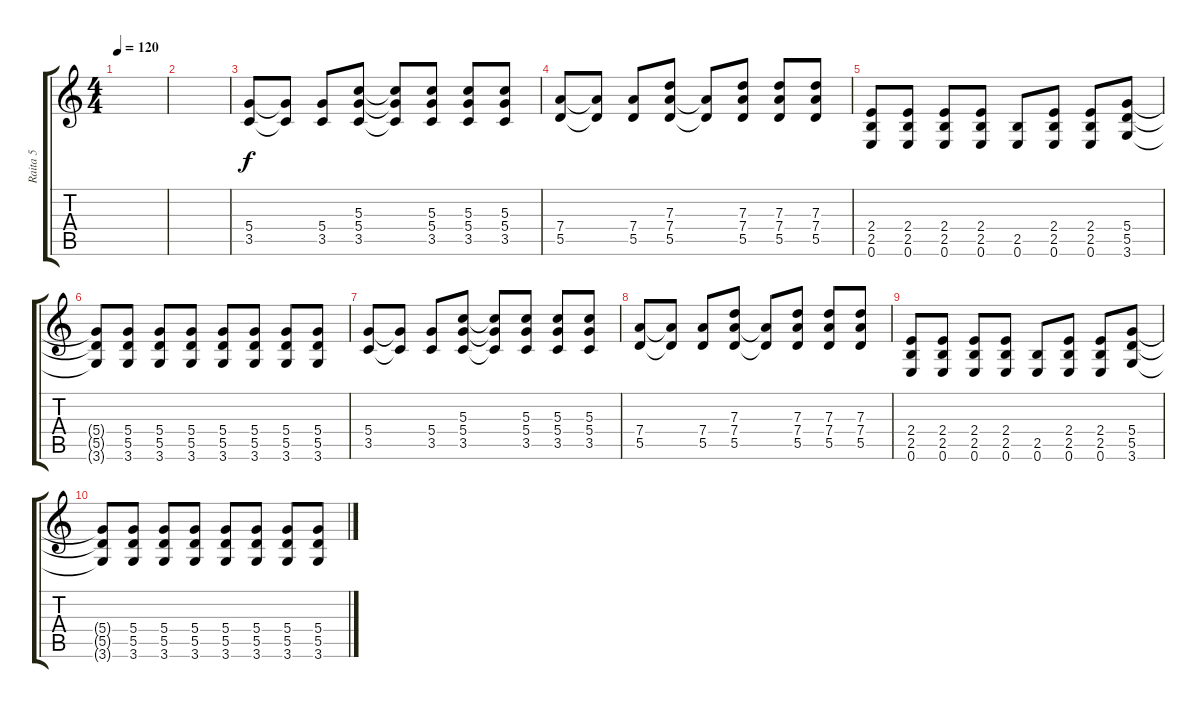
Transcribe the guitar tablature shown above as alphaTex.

\track ("Raita 5" "Raita 5") {instrument overdrivenguitar}
\staff {score tabs}
\tuning (E4 B3 G3 D3 A2 E2) {hide}
\ts (4 4)
\tempo 120
\clef g2
\ks c
|
|
(5.4 3.5).8 (5.4{t} 3.5{t}).8 (5.4 3.5).8 (5.3 5.4 3.5).8 (5.3{t} 5.4{t} 3.5{t}).8 (5.3 5.4 3.5).8 (5.3 5.4 3.5).8 (5.3 5.4 3.5).8 |
(7.4 5.5).8 (7.4{t} 5.5{t}).8 (7.4 5.5).8 (7.3 7.4 5.5).8 (7.4{t} 5.5{t}).8 (7.3 7.4 5.5).8 (7.3 7.4 5.5).8 (7.3 7.4 5.5).8 |
(2.4 2.5 0.6).8 (2.4 2.5 0.6).8 (2.4 2.5 0.6).8 (2.4 2.5 0.6).8 (2.5 0.6).8 (2.4 2.5 0.6).8 (2.4 2.5 0.6).8 (5.4 5.5 3.6).8 |
(5.4{t} 5.5{t} 3.6{t}).8 (5.4 5.5 3.6).8 (5.4 5.5 3.6).8 (5.4 5.5 3.6).8 (5.4 5.5 3.6).8 (5.4 5.5 3.6).8 (5.4 5.5 3.6).8 (5.4 5.5 3.6).8 |
(5.4 3.5).8 (5.4{t} 3.5{t}).8 (5.4 3.5).8 (5.3 5.4 3.5).8 (5.3{t} 5.4{t} 3.5{t}).8 (5.3 5.4 3.5).8 (5.3 5.4 3.5).8 (5.3 5.4 3.5).8 |
(7.4 5.5).8 (7.4{t} 5.5{t}).8 (7.4 5.5).8 (7.3 7.4 5.5).8 (7.4{t} 5.5{t}).8 (7.3 7.4 5.5).8 (7.3 7.4 5.5).8 (7.3 7.4 5.5).8 |
(2.4 2.5 0.6).8 (2.4 2.5 0.6).8 (2.4 2.5 0.6).8 (2.4 2.5 0.6).8 (2.5 0.6).8 (2.4 2.5 0.6).8 (2.4 2.5 0.6).8 (5.4 5.5 3.6).8 |
(5.4{t} 5.5{t} 3.6{t}).8 (5.4 5.5 3.6).8 (5.4 5.5 3.6).8 (5.4 5.5 3.6).8 (5.4 5.5 3.6).8 (5.4 5.5 3.6).8 (5.4 5.5 3.6).8 (5.4 5.5 3.6).8
